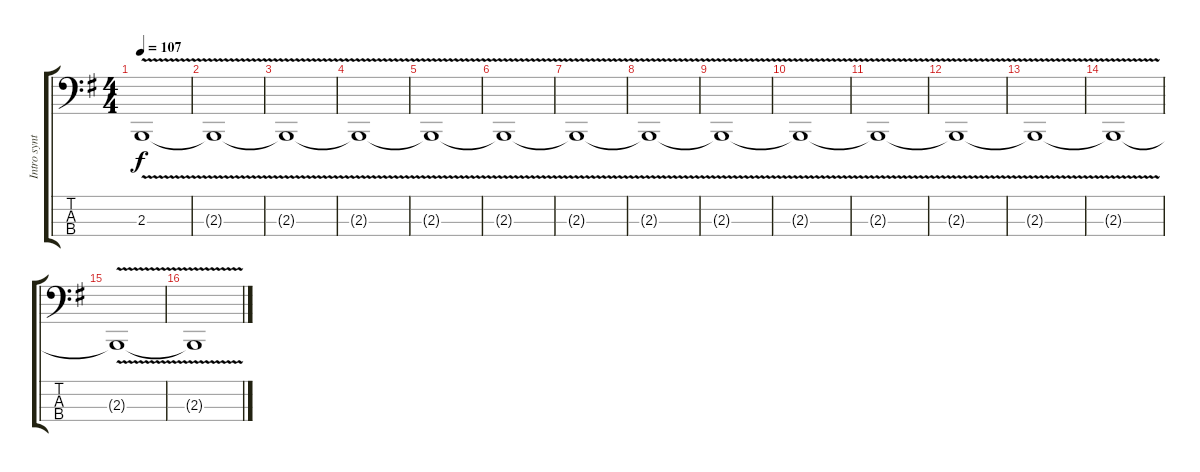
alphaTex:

\track ("Intro synth II" "Intro synt") {instrument stringensemble1}
\staff {score tabs}
\tuning (G2 D2 A1 E1) {hide}
\ts (4 4)
\tempo 107
\clef f4
\ks g
2.3{v t}.1{dy f} |
2.3{v t}.1 |
2.3{v t}.1 |
2.3{v t}.1 |
2.3{v t}.1 |
2.3{v t}.1 |
2.3{v t}.1 |
2.3{v t}.1 |
2.3{v t}.1 |
2.3{v t}.1 |
2.3{v t}.1 |
2.3{v t}.1 |
2.3{v t}.1{volume 10} |
2.3{v t}.1{volume 8} |
2.3{v t}.1{volume 6} |
2.3{v t}.1{volume 2}
